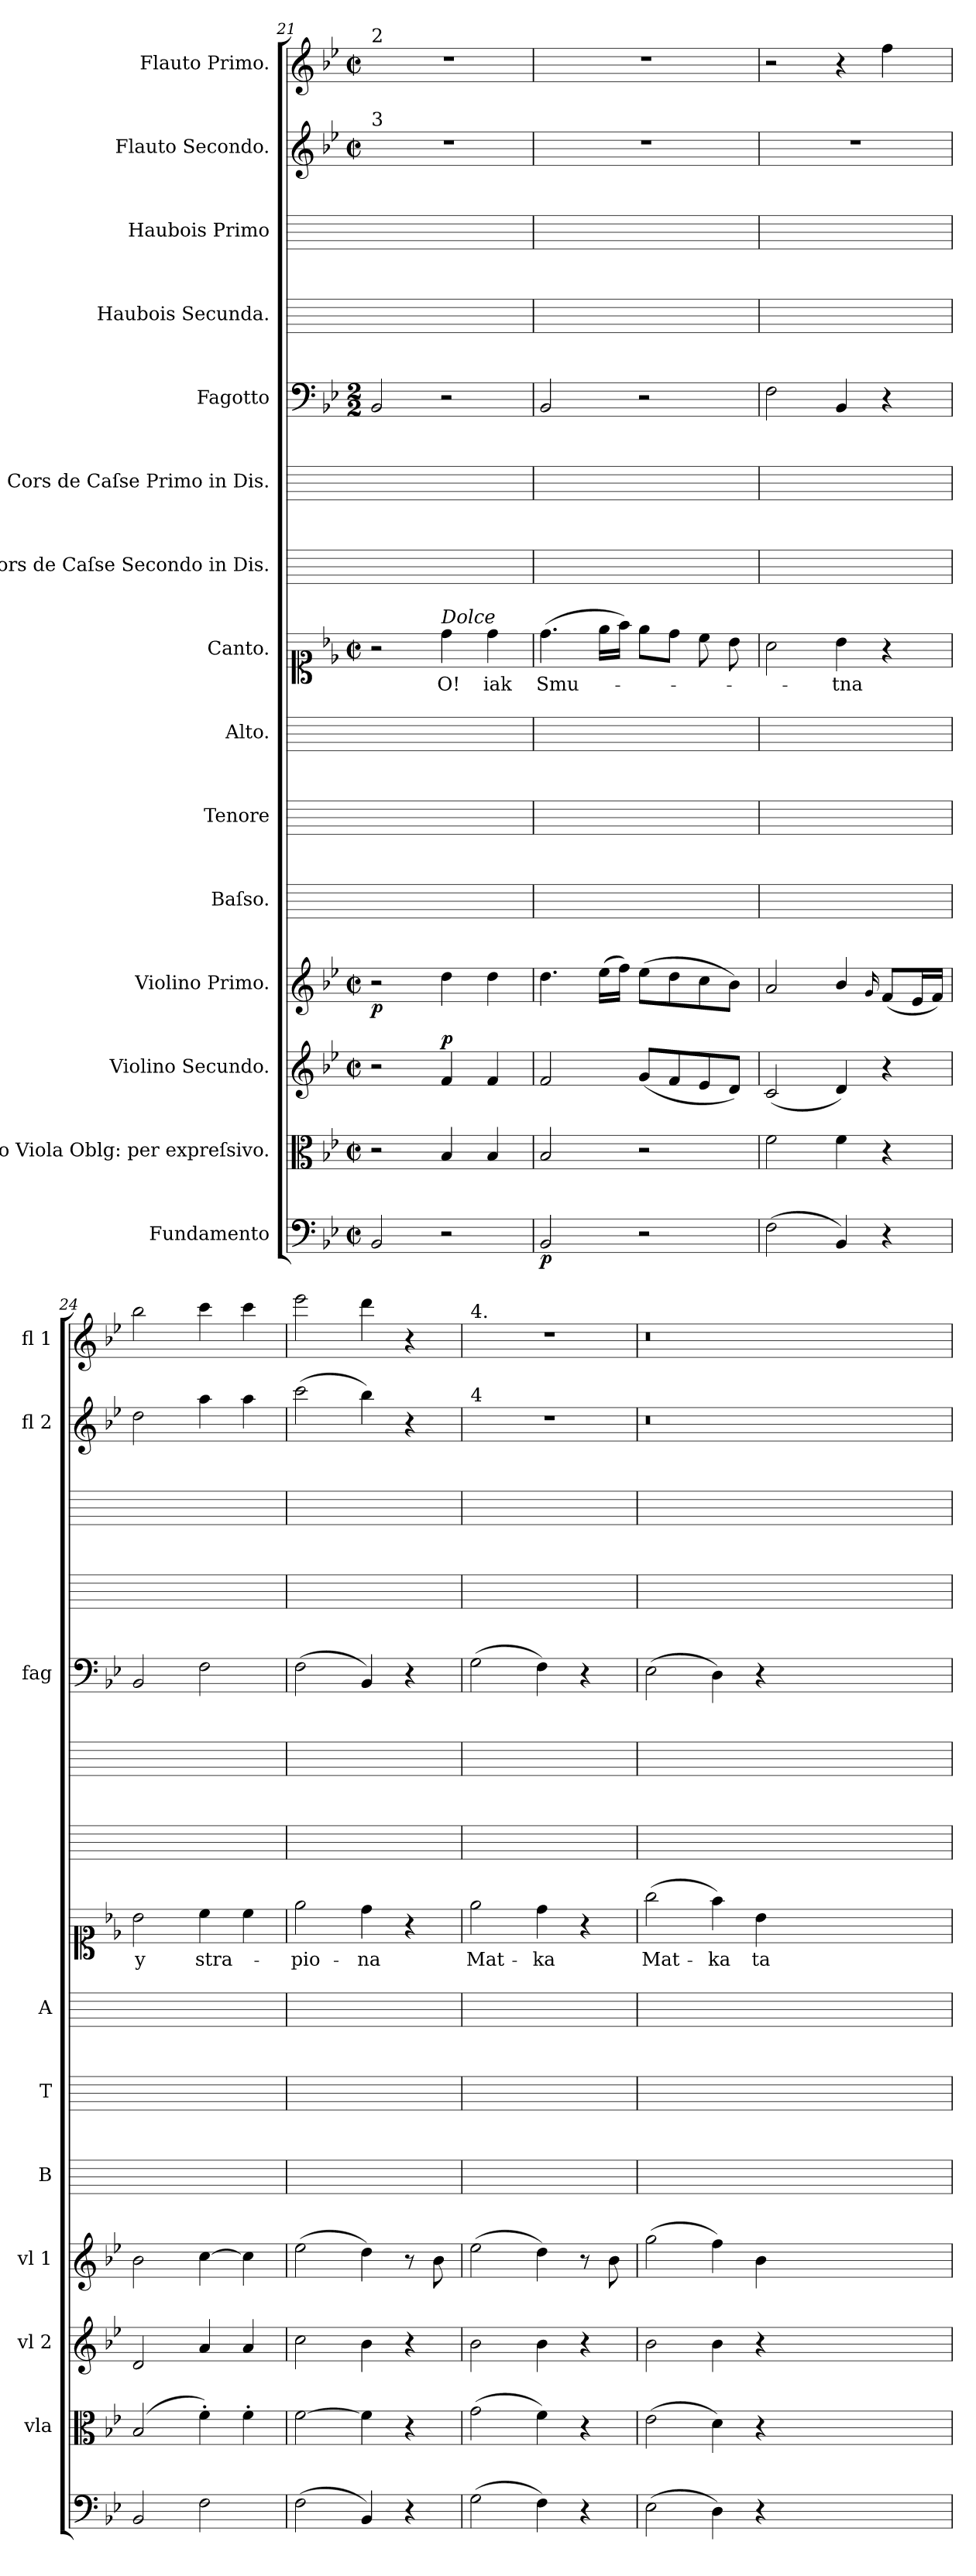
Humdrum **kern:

**kern	**dynam	**kern	**dynam	**kern	**dynam	**kern	**dynam	**kern	**kern	**kern	**kern	**text	**kern	**kern	**kern	**dynam	**kern	**kern	**kern	**dynam	**kern	**dynam
*part15	*part15	*part14	*part14	*part13	*part13	*part12	*part12	*part11	*part10	*part9	*part8	*part8	*part7	*part6	*part5	*part5	*part4	*part3	*part2	*part2	*part1	*part1
*staff15	*staff15	*staff14	*staff14	*staff13	*staff13	*staff12	*staff12	*staff11	*staff10	*staff9	*staff8	*staff8	*staff7	*staff6	*staff5	*staff5	*staff4	*staff3	*staff2	*staff2	*staff1	*staff1
*I"Fundamento	*	*I"Alto Viola Oblg: per expreſsivo.	*	*I"Violino Secundo.	*	*I"Violino Primo.	*	*I"Baſso.	*I"Tenore	*I"Alto.	*I"Canto.	*	*I"Cors de Caſse Secondo in Dis.	*I"Cors de Caſse Primo in Dis.	*I"Fagotto	*	*I"Haubois Secunda.	*I"Haubois Primo	*I"Flauto Secondo.	*	*I"Flauto Primo.	*
*	*	*I'vla	*	*I'vl 2	*	*I'vl 1	*	*I'B	*I'T	*I'A	*	*	*	*	*I'fag	*	*	*	*I'fl 2	*	*I'fl 1	*
*clefF4	*	*clefC3	*	*clefG2	*	*clefG2	*	*	*	*	*clefC1	*	*	*	*clefF4	*	*	*	*clefG2	*	*clefG2	*
*k[b-e-]	*	*k[b-e-]	*	*k[b-e-]	*	*k[b-e-]	*	*	*	*	*k[b-e-]	*	*	*	*k[b-e-]	*	*	*	*k[b-e-]	*	*k[b-e-]	*
*B-:	*	*B-:	*	*B-:	*	*B-:	*	*	*	*	*B-:	*	*	*	*B-:	*	*	*	*B-:	*	*B-:	*
*M2/2	*	*M2/2	*	*M2/2	*	*M2/2	*	*	*	*	*M2/2	*	*	*	*M2/2	*	*	*	*M2/2	*	*M2/2	*
*met(c|)	*	*met(c|)	*	*met(c|)	*	*met(c|)	*	*	*	*	*met(c|)	*	*	*	*	*	*	*	*met(c|)	*	*met(c|)	*
=21	=21	=21	=21	=21	=21	=21	=21	=21	=21	=21	=21	=21	=21	=21	=21	=21	=21	=21	=21	=21	=21	=21
!	!	!	!	!	!	!	!	!	!	!	!	!	!	!	!	!	!	!	!	!	!LO:TX:a:t=2	!
!	!	!	!	!	!	!	!	!	!	!	!	!	!	!	!	!	!	!	!LO:TX:a:t=3	!	!	!
2BB-/	.	2r	.	2r	.	2r	p	1ryy	1ryy	1ryy	2r	.	1ryy	1ryy	2BB-/	.	1ryy	1ryy	1r	.	1r	.
!	!	!	!	!	!	!	!	!	!	!	!LO:TX:a:i:t=Dolce	!	!	!	!	!	!	!	!	!	!	!
!	!	!	!	!	!LO:DY:a	!	!	!	!	!	!	!	!	!	!	!	!	!	!	!	!	!
2r	.	4B-/	p&colon;	4f/	p	4dd\	.	.	.	.	4dd\	O!	.	.	2r	.	.	.	.	.	.	.
.	.	4B-/	.	4f/	.	4dd\	.	.	.	.	4dd\	iak	.	.	.	.	.	.	.	.	.	.
=22	=22	=22	=22	=22	=22	=22	=22	=22	=22	=22	=22	=22	=22	=22	=22	=22	=22	=22	=22	=22	=22	=22
2BB-/	p	2B-/	.	2f/	.	4.dd\	.	1ryy	1ryy	1ryy	(4.dd\	Smu-	1ryy	1ryy	2BB-/	pia.	1ryy	1ryy	1r	.	1r	.
.	.	.	.	.	.	(16ee-\LL	.	.	.	.	16ee-\LL	.	.	.	.	.	.	.	.	.	.	.
.	.	.	.	.	.	16ff\JJ)	.	.	.	.	16ff\JJ)	.	.	.	.	.	.	.	.	.	.	.
2r	.	2r	.	(8g/L	.	(8ee-\L	.	.	.	.	8ee-\L	.	.	.	2r	.	.	.	.	.	.	.
.	.	.	.	8f/	.	8dd\	.	.	.	.	8dd\J	.	.	.	.	.	.	.	.	.	.	.
.	.	.	.	8e-/	.	8cc\	.	.	.	.	8cc\	.	.	.	.	.	.	.	.	.	.	.
.	.	.	.	8d/J)	.	8b-\J)	.	.	.	.	8b-\	.	.	.	.	.	.	.	.	.	.	.
=23	=23	=23	=23	=23	=23	=23	=23	=23	=23	=23	=23	=23	=23	=23	=23	=23	=23	=23	=23	=23	=23	=23
(<2F\	.	2f\	.	(2c/	.	2a/	.	1ryy	1ryy	1ryy	2a\	.	1ryy	1ryy	2F\	.	1ryy	1ryy	1r	.	2r	.
4BB-/)	.	4f\	.	4d/)	.	4b-/	.	.	.	.	4b-\	-tna	.	.	4BB-/	.	.	.	.	.	4r	.
.	.	.	.	.	.	16qqg/	.	.	.	.	.	.	.	.	.	.	.	.	.	.	.	.
4r	.	4r	.	4r	.	(8f/L	.	.	.	.	4r	.	.	.	4r	.	.	.	.	.	4ff\	p&colon;
.	.	.	.	.	.	16e-/L	.	.	.	.	.	.	.	.	.	.	.	.	.	.	.	.
.	.	.	.	.	.	16f/JJ)	.	.	.	.	.	.	.	.	.	.	.	.	.	.	.	.
=24	=24	=24	=24	=24	=24	=24	=24	=24	=24	=24	=24	=24	=24	=24	=24	=24	=24	=24	=24	=24	=24	=24
2BB-/	.	(2B-/	.	2d/	.	2b-\	.	1ryy	1ryy	1ryy	2b-\	y	1ryy	1ryy	2BB-/	.	1ryy	1ryy	2dd\	p&colon;	2bb-\	.
2F\	.	4f'\)	.	4a/	.	[4cc\	.	.	.	.	4cc\	stra-	.	.	2F\	.	.	.	4aa\	.	4ccc\	.
.	.	4f'\	.	4a/	.	4cc\]	.	.	.	.	4cc\	.	.	.	.	.	.	.	4aa\	.	4ccc\	.
=25	=25	=25	=25	=25	=25	=25	=25	=25	=25	=25	=25	=25	=25	=25	=25	=25	=25	=25	=25	=25	=25	=25
(2F\	.	[2f\	.	2cc\	.	(2ee-\	.	1ryy	1ryy	1ryy	2ee-\	-pio-	1ryy	1ryy	(2F\	.	1ryy	1ryy	(2ccc\	.	2eee-\	.
4BB-/)	.	4f\]	.	4b-\	.	4dd\)	.	.	.	.	4dd\	-na	.	.	4BB-/)	.	.	.	4bb-\)	.	4ddd\	.
4r	.	4r	.	4r	.	8r	.	.	.	.	4r	.	.	.	4r	.	.	.	4r	.	4r	.
.	.	.	.	.	.	8b-\	.	.	.	.	.	.	.	.	.	.	.	.	.	.	.	.
=26	=26	=26	=26	=26	=26	=26	=26	=26	=26	=26	=26	=26	=26	=26	=26	=26	=26	=26	=26	=26	=26	=26
!	!	!	!	!	!	!	!	!	!	!	!	!	!	!	!	!	!	!	!	!	!LO:TX:a:t=4.	!
!	!	!	!	!	!	!	!	!	!	!	!	!	!	!	!	!	!	!	!LO:TX:a:t=4	!	!	!
(2G\	.	(2g\	.	2b-\	.	(2ee-\	.	1ryy	1ryy	1ryy	2ee-\	Mat-	1ryy	1ryy	(2G\	.	1ryy	1ryy	1r	.	1r	.
4F\)	.	4f\)	.	4b-\	.	4dd\)	.	.	.	.	4dd\	-ka	.	.	4F\)	.	.	.	.	.	.	.
4r	.	4r	.	4r	.	8r	.	.	.	.	4r	.	.	.	4r	.	.	.	.	.	.	.
.	.	.	.	.	.	8b-\	.	.	.	.	.	.	.	.	.	.	.	.	.	.	.	.
=27	=27	=27	=27	=27	=27	=27	=27	=27	=27	=27	=27	=27	=27	=27	=27	=27	=27	=27	=27	=27	=27	=27
(2E-\	.	(2e-\	.	2b-\	.	(2gg\	.	1ryy	1ryy	1ryy	(2gg\	Mat-	1ryy	1ryy	(2E-\	.	1ryy	1ryy	0.r	.	0.r	.
4D\)	.	4d\)	.	4b-\	.	4ff\)	.	.	.	.	4ff\)	-ka	.	.	4D\)	.	.	.	.	.	.	.
4r	.	4r	.	4r	.	4b-\	.	.	.	.	4b-\	ta	.	.	4r	.	.	.	.	.	.	.
0ryy	.	0ryy	.	0ryy	.	0ryy	.	0ryy	0ryy	0ryy	0ryy	.	0ryy	0ryy	0ryy	.	0ryy	0ryy	.	.	.	.
=	=	=	=	=	=	=	=	=	=	=	=	=	=	=	=	=	=	=	=	=	=	=
*-	*-	*-	*-	*-	*-	*-	*-	*-	*-	*-	*-	*-	*-	*-	*-	*-	*-	*-	*-	*-	*-	*-
